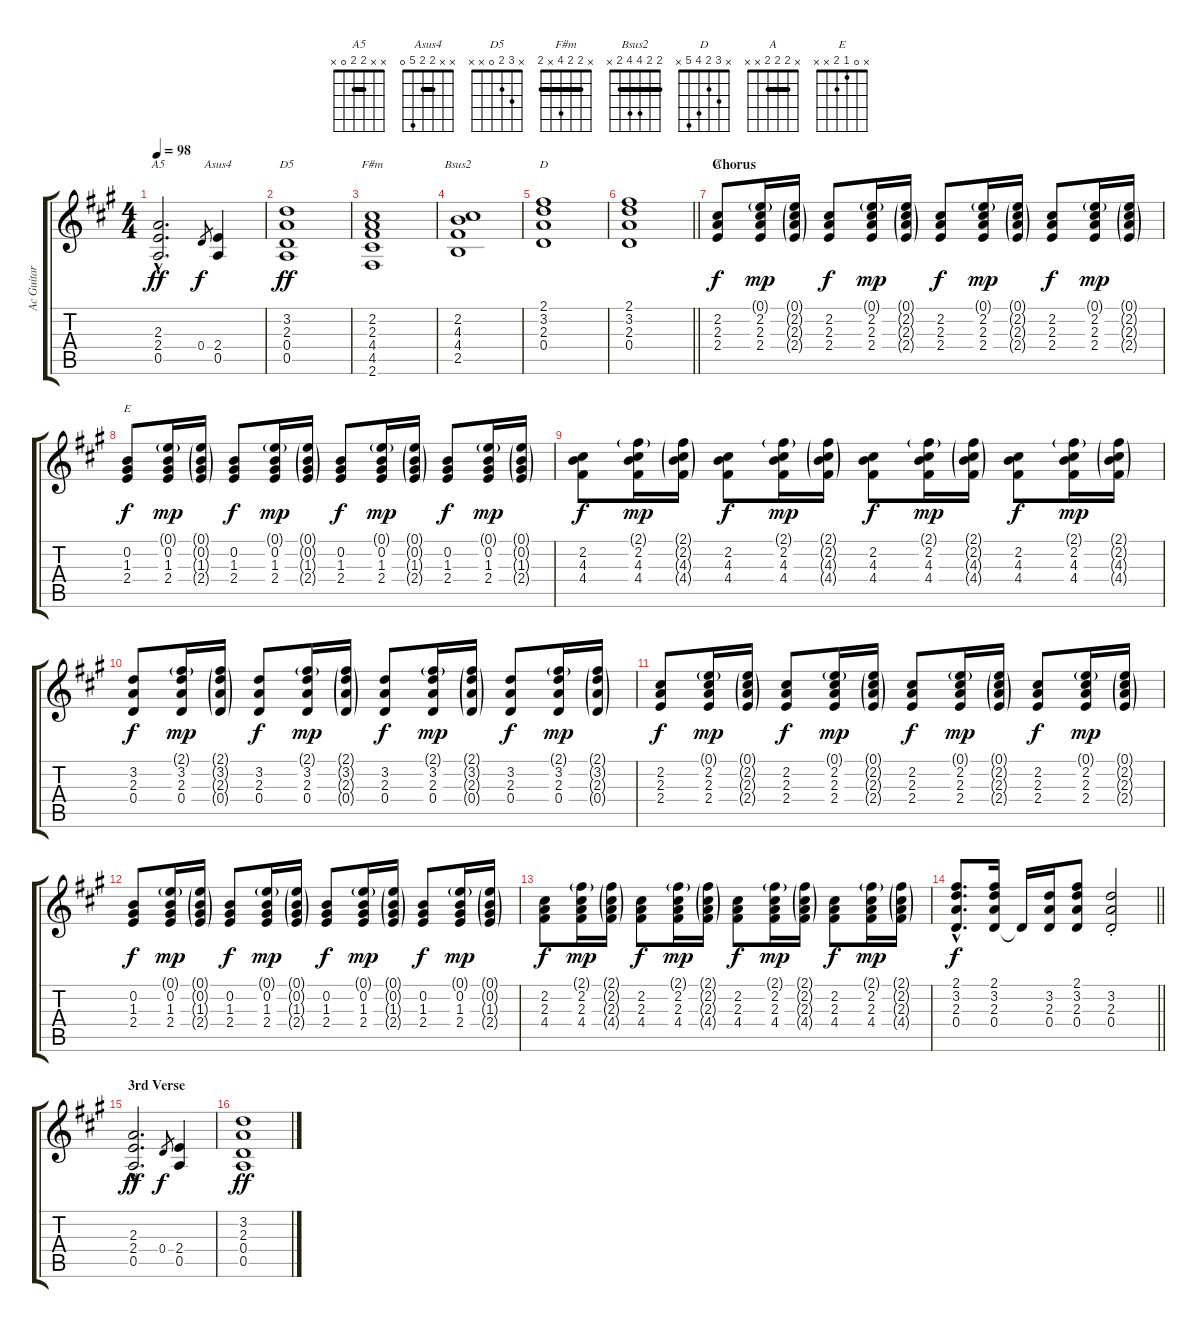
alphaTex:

\track ("Ac Guitar" "Ac Guitar") {instrument acousticguitarsteel}
\staff {score tabs}
\tuning (E4 B3 G3 D3 A2 E2) {hide}
\chord ("A5" x x 2 2 0 x) {barre 2}
\chord ("Asus4" x x 2 2 5 0) {barre 2}
\chord ("D5" x 3 2 0 x x)
\chord ("F#m" x 2 2 4 x 2) {barre 2}
\chord ("Bsus2" 2 2 4 4 2 x) {barre 2}
\chord ("D" x 3 2 4 5 x)
\chord ("A" x 2 2 2 x x) {barre 2}
\chord ("E" x 0 1 2 x x)
\ts (4 4)
\tempo 98
\clef g2
\ks a
(2.3{hac} 2.4{hac} 0.5{hac}).2{d ch "A5" dy ff} 0.4.8{gr dy f} (2.4 0.5).4{ch "Asus4"} |
(3.2 2.3 0.4 0.5).1{ch "D5" dy ff} |
(2.2 2.3 4.4 4.5 2.6).1{ch "F#m"} |
(2.2 4.3 4.4 2.5).1{ch "Bsus2"} |
(2.1 3.2 2.3 0.4).1{ch "D"} |
\barLineRight lightlight
(2.1 3.2 2.3 0.4).1 |
\section ("" "Chorus")
(2.2 2.3 2.4).8{ch "A" dy f} (0.1{g} 2.2 2.3 2.4).16{dy mp} (0.1{g} 2.2{g} 2.3{g} 2.4{g}).16 (2.2 2.3 2.4).8{dy f} (0.1{g} 2.2 2.3 2.4).16{dy mp} (0.1{g} 2.2{g} 2.3{g} 2.4{g}).16 (2.2 2.3 2.4).8{dy f} (0.1{g} 2.2 2.3 2.4).16{dy mp} (0.1{g} 2.2{g} 2.3{g} 2.4{g}).16 (2.2 2.3 2.4).8{dy f} (0.1{g} 2.2 2.3 2.4).16{dy mp} (0.1{g} 2.2{g} 2.3{g} 2.4{g}).16 |
(0.2 1.3 2.4).8{ch "E" dy f} (0.1{g} 0.2 1.3 2.4).16{dy mp} (0.1{g} 0.2{g} 1.3{g} 2.4{g}).16 (0.2 1.3 2.4).8{dy f} (0.1{g} 0.2 1.3 2.4).16{dy mp} (0.1{g} 0.2{g} 1.3{g} 2.4{g}).16 (0.2 1.3 2.4).8{dy f} (0.1{g} 0.2 1.3 2.4).16{dy mp} (0.1{g} 0.2{g} 1.3{g} 2.4{g}).16 (0.2 1.3 2.4).8{dy f} (0.1{g} 0.2 1.3 2.4).16{dy mp} (0.1{g} 0.2{g} 1.3{g} 2.4{g}).16 |
(2.2 4.3 4.4).8{dy f} (2.1{g} 2.2 4.3 4.4).16{dy mp} (2.1{g} 2.2{g} 4.3{g} 4.4{g}).16 (2.2 4.3 4.4).8{dy f} (2.1{g} 2.2 4.3 4.4).16{dy mp} (2.1{g} 2.2{g} 4.3{g} 4.4{g}).16 (2.2 4.3 4.4).8{dy f} (2.1{g} 2.2 4.3 4.4).16{dy mp} (2.1{g} 2.2{g} 4.3{g} 4.4{g}).16 (2.2 4.3 4.4).8{dy f} (2.1{g} 2.2 4.3 4.4).16{dy mp} (2.1{g} 2.2{g} 4.3{g} 4.4{g}).16 |
(3.2 2.3 0.4).8{dy f} (2.1{g} 3.2 2.3 0.4).16{dy mp} (2.1{g} 3.2{g} 2.3{g} 0.4{g}).16 (3.2 2.3 0.4).8{dy f} (2.1{g} 3.2 2.3 0.4).16{dy mp} (2.1{g} 3.2{g} 2.3{g} 0.4{g}).16 (3.2 2.3 0.4).8{dy f} (2.1{g} 3.2 2.3 0.4).16{dy mp} (2.1{g} 3.2{g} 2.3{g} 0.4{g}).16 (3.2 2.3 0.4).8{dy f} (2.1{g} 3.2 2.3 0.4).16{dy mp} (2.1{g} 3.2{g} 2.3{g} 0.4{g}).16 |
(2.2 2.3 2.4).8{dy f} (0.1{g} 2.2 2.3 2.4).16{dy mp} (0.1{g} 2.2{g} 2.3{g} 2.4{g}).16 (2.2 2.3 2.4).8{dy f} (0.1{g} 2.2 2.3 2.4).16{dy mp} (0.1{g} 2.2{g} 2.3{g} 2.4{g}).16 (2.2 2.3 2.4).8{dy f} (0.1{g} 2.2 2.3 2.4).16{dy mp} (0.1{g} 2.2{g} 2.3{g} 2.4{g}).16 (2.2 2.3 2.4).8{dy f} (0.1{g} 2.2 2.3 2.4).16{dy mp} (0.1{g} 2.2{g} 2.3{g} 2.4{g}).16 |
(0.2 1.3 2.4).8{dy f} (0.1{g} 0.2 1.3 2.4).16{dy mp} (0.1{g} 0.2{g} 1.3{g} 2.4{g}).16 (0.2 1.3 2.4).8{dy f} (0.1{g} 0.2 1.3 2.4).16{dy mp} (0.1{g} 0.2{g} 1.3{g} 2.4{g}).16 (0.2 1.3 2.4).8{dy f} (0.1{g} 0.2 1.3 2.4).16{dy mp} (0.1{g} 0.2{g} 1.3{g} 2.4{g}).16 (0.2 1.3 2.4).8{dy f} (0.1{g} 0.2 1.3 2.4).16{dy mp} (0.1{g} 0.2{g} 1.3{g} 2.4{g}).16 |
(2.2 2.3 4.4).8{dy f} (2.1{g} 2.2 2.3 4.4).16{dy mp} (2.1{g} 2.2{g} 2.3{g} 4.4{g}).16 (2.2 2.3 4.4).8{dy f} (2.1{g} 2.2 2.3 4.4).16{dy mp} (2.1{g} 2.2{g} 2.3{g} 4.4{g}).16 (2.2 2.3 4.4).8{dy f} (2.1{g} 2.2 2.3 4.4).16{dy mp} (2.1{g} 2.2{g} 2.3{g} 4.4{g}).16 (2.2 2.3 4.4).8{dy f} (2.1{g} 2.2 2.3 4.4).16{dy mp} (2.1{g} 2.2{g} 2.3{g} 4.4{g}).16 |
\barLineRight lightlight
(2.1{hac} 3.2{hac} 2.3{hac} 0.4{hac}).8{d dy f} (2.1 3.2 2.3 0.4).16 0.4{t}.16 (3.2 2.3 0.4).16 (2.1 3.2 2.3 0.4).8 (3.2 2.3 0.4{st}).2 |
\section ("" "3rd Verse")
(2.3{hac} 2.4{hac} 0.5{hac}).2{d dy ff} 0.4.8{gr dy f} (2.4 0.5).4 |
(3.2 2.3 0.4 0.5).1{dy ff}
